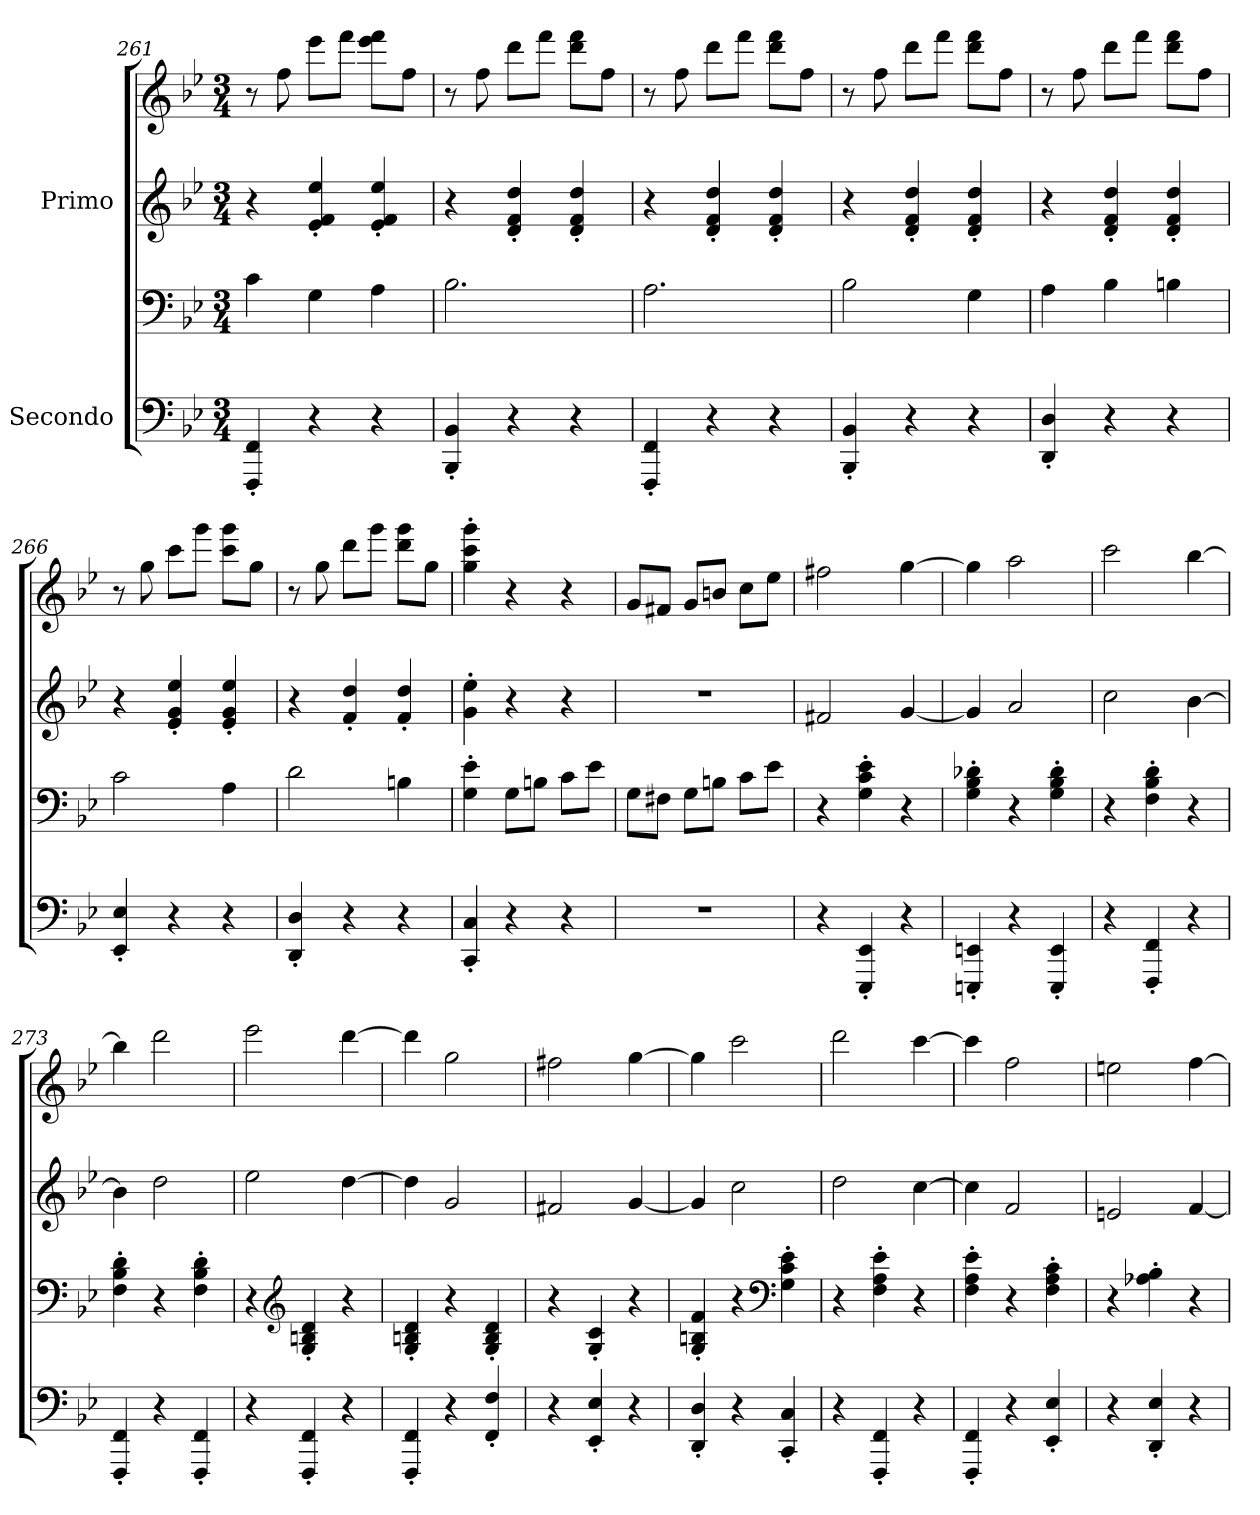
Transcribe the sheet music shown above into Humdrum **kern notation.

**kern	**kern	**kern	**kern
*part2	*part2	*part1	*part1
*staff4	*staff3	*staff2	*staff1
*I"Secondo	*	*I"Primo	*
*clefF4	*clefF4	*clefG2	*clefG2
*k[b-e-]	*k[b-e-]	*k[b-e-]	*k[b-e-]
*M3/4	*M3/4	*M3/4	*M3/4
=261	=261	=261	=261
4FFF/' 4FF/'	4c\	4r	8r
.	.	.	8ff\
4r	4G\	4e-/' 4f/' 4ee-/'	8eee-\L
.	.	.	8fff\J
4r	4A\	4e-/' 4f/' 4ee-/'	8eee-\ 8fff\L
.	.	.	8ff\J
=262	=262	=262	=262
4BBB-/' 4BB-/'	2.B-\	4r	8r
.	.	.	8ff\
4r	.	4d/' 4f/' 4dd/'	8ddd\L
.	.	.	8fff\J
4r	.	4d/' 4f/' 4dd/'	8ddd\ 8fff\L
.	.	.	8ff\J
=263	=263	=263	=263
4FFF/' 4FF/'	2.A\	4r	8r
.	.	.	8ff\
4r	.	4d/' 4f/' 4dd/'	8ddd\L
.	.	.	8fff\J
4r	.	4d/' 4f/' 4dd/'	8ddd\ 8fff\L
.	.	.	8ff\J
=264	=264	=264	=264
4BBB-/' 4BB-/'	2B-\	4r	8r
.	.	.	8ff\
4r	.	4d/' 4f/' 4dd/'	8ddd\L
.	.	.	8fff\J
4r	4G\	4d/' 4f/' 4dd/'	8ddd\ 8fff\L
.	.	.	8ff\J
!!LO:PB:g=z
=265	=265	=265	=265
4DD/' 4D/'	4A\	4r	8r
.	.	.	8ff\
4r	4B-\	4d/' 4f/' 4dd/'	8ddd\L
.	.	.	8fff\J
4r	4Bn\	4d/' 4f/' 4dd/'	8ddd\ 8fff\L
.	.	.	8ff\J
=266	=266	=266	=266
4EE-/' 4E-/'	2c\	4r	8r
.	.	.	8gg\
4r	.	4e-/' 4g/' 4ee-/'	8ccc\L
.	.	.	8ggg\J
4r	4A\	4e-/' 4g/' 4ee-/'	8ccc\ 8ggg\L
.	.	.	8gg\J
=267	=267	=267	=267
4DD/' 4D/'	2d\	4r	8r
.	.	.	8gg\
4r	.	4f/' 4dd/'	8ddd\L
.	.	.	8ggg\J
4r	4Bn\	4f/' 4dd/'	8ddd\ 8ggg\L
.	.	.	8gg\J
=268	=268	=268	=268
4CC/' 4C/'	4G\' 4e-\'	4g\' 4ee-\'	4gg\' 4ccc\' 4ggg\'
4r	8G\L	4r	4r
.	8Bn\J	.	.
4r	8c\L	4r	4r
.	8e-\J	.	.
=269	=269	=269	=269
2.r	8G\L	2.r	8g/L
.	8F#X\J	.	8f#X/J
.	8G\L	.	8g/L
.	8Bn\J	.	8bn/J
.	8c\L	.	8cc\L
.	8e-\J	.	8ee-\J
=270	=270	=270	=270
4r	4r	2f#X/	2ff#X\
4EEE-/' 4EE-/'	4G\' 4c\' 4e-\'	.	.
4r	4r	[4g/	[4gg\
!!LO:LB:g=z
=271	=271	=271	=271
4EEEn/' 4EEn/'	4G\' 4B-\' 4d-X\'	4g/]	4gg\]
4r	4r	2a/	2aa\
4EEE/' 4EE/'	4G\' 4B-\' 4d-\'	.	.
=272	=272	=272	=272
4r	4r	2cc\	2ccc\
4FFF/' 4FF/'	4F\' 4B-\' 4d\'	.	.
4r	4r	[4b-\	[4bb-\
=273	=273	=273	=273
4FFF/' 4FF/'	4F\' 4B-\' 4d\'	4b-\]	4bb-\]
4r	4r	2dd\	2ddd\
4FFF/' 4FF/'	4F\' 4B-\' 4d\'	.	.
=274	=274	=274	=274
4r	4r	2ee-\	2eee-\
*	*clefG2	*	*
4FFF/' 4FF/'	4G/' 4Bn/' 4d/'	.	.
4r	4r	[4dd\	[4ddd\
=275	=275	=275	=275
4FFF/' 4FF/'	4G/' 4Bn/' 4d/'	4dd\]	4ddd\]
4r	4r	2g/	2gg\
4FF/' 4F/'	4G/' 4B/' 4d/'	.	.
=276	=276	=276	=276
4r	4r	2f#X/	2ff#X\
4EE-/' 4E-/'	4G/' 4c/'	.	.
4r	4r	[4g/	[4gg\
=277	=277	=277	=277
4DD/' 4D/'	4G/' 4Bn/' 4f/'	4g/]	4gg\]
4r	4r	2cc\	2ccc\
*	*clefF4	*	*
4CC/' 4C/'	4G\' 4c\' 4e-\'	.	.
=278	=278	=278	=278
4r	4r	2dd\	2ddd\
4FFF/' 4FF/'	4F\' 4A\' 4e-\'	.	.
4r	4r	[4cc\	[4ccc\
=279	=279	=279	=279
4FFF/' 4FF/'	4F\' 4A\' 4e-\'	4cc\]	4ccc\]
4r	4r	2f/	2ff\
4EE-/' 4E-/'	4F\' 4A\' 4c\'	.	.
!!LO:LB:g=z
=280	=280	=280	=280
4r	4r	2en/	2een\
4DD/' 4E-/'	4A-X\' 4B-\'	.	.
4r	4r	[4f/	[4ff\
=	=	=	=
*-	*-	*-	*-
